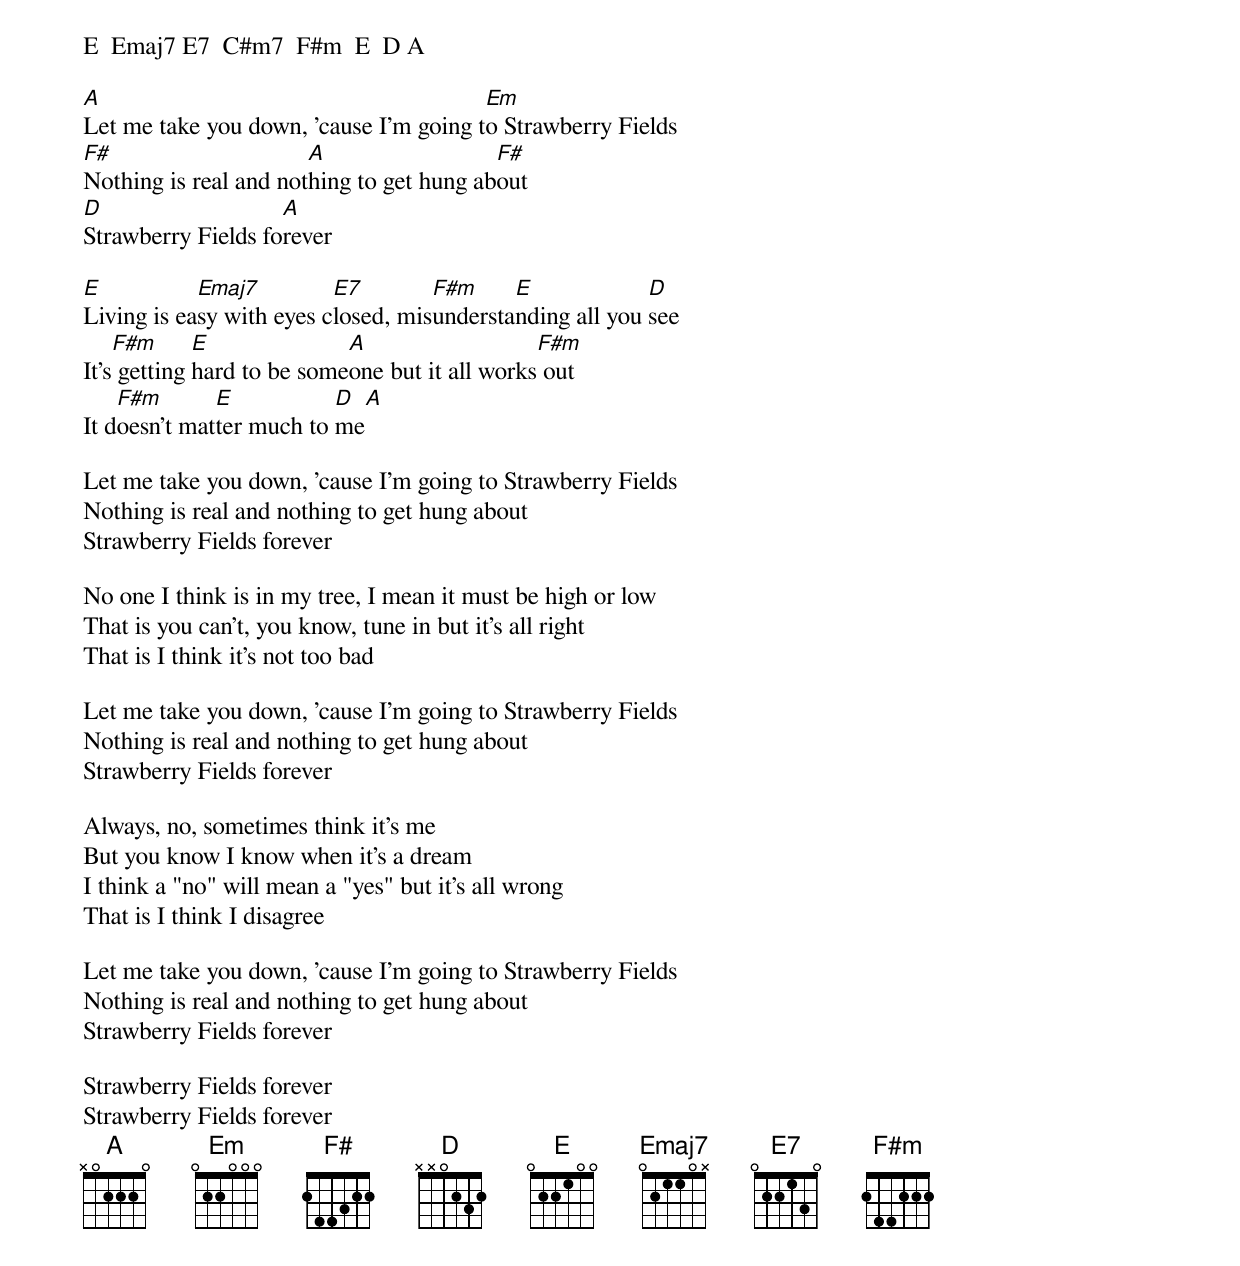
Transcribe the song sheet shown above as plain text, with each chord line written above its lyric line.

E  Emaj7 E7  C#m7  F#m  E  D A

A                                       Em
Let me take you down, 'cause I'm going to Strawberry Fields
F#                     A                  F#
Nothing is real and nothing to get hung about
D                   A
Strawberry Fields forever

E           Emaj7         E7        F#m     E             D
Living is easy with eyes closed, misunderstanding all you see
    F#m      E              A                   F#m
It's getting hard to be someone but it all works out
    F#m       E           D   A
It doesn't matter much to me

Let me take you down, 'cause I'm going to Strawberry Fields
Nothing is real and nothing to get hung about
Strawberry Fields forever

No one I think is in my tree, I mean it must be high or low
That is you can't, you know, tune in but it's all right
That is I think it's not too bad

Let me take you down, 'cause I'm going to Strawberry Fields
Nothing is real and nothing to get hung about
Strawberry Fields forever

Always, no, sometimes think it's me
But you know I know when it's a dream
I think a "no" will mean a "yes" but it's all wrong
That is I think I disagree

Let me take you down, 'cause I'm going to Strawberry Fields
Nothing is real and nothing to get hung about
Strawberry Fields forever

Strawberry Fields forever
Strawberry Fields forever
